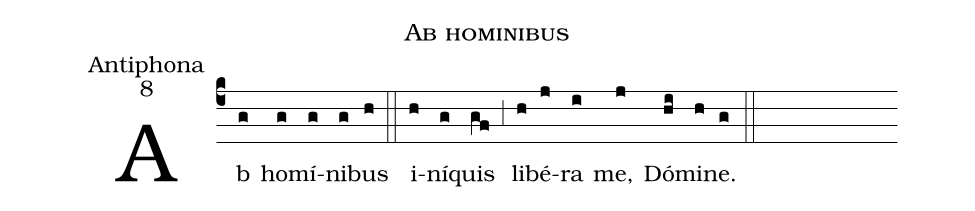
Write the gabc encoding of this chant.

name:Ab hominibus;
office-part:Antiphona;
mode:8;
%%
(c4) Ab(g) ho(g)mí(g)ni(g)bus(h) (::)
i(h)ní(g)quis(gf) (,3) li(h)bé(j)ra(i) me,(j) Dó(hi)mi(h)ne.(g) (::)
